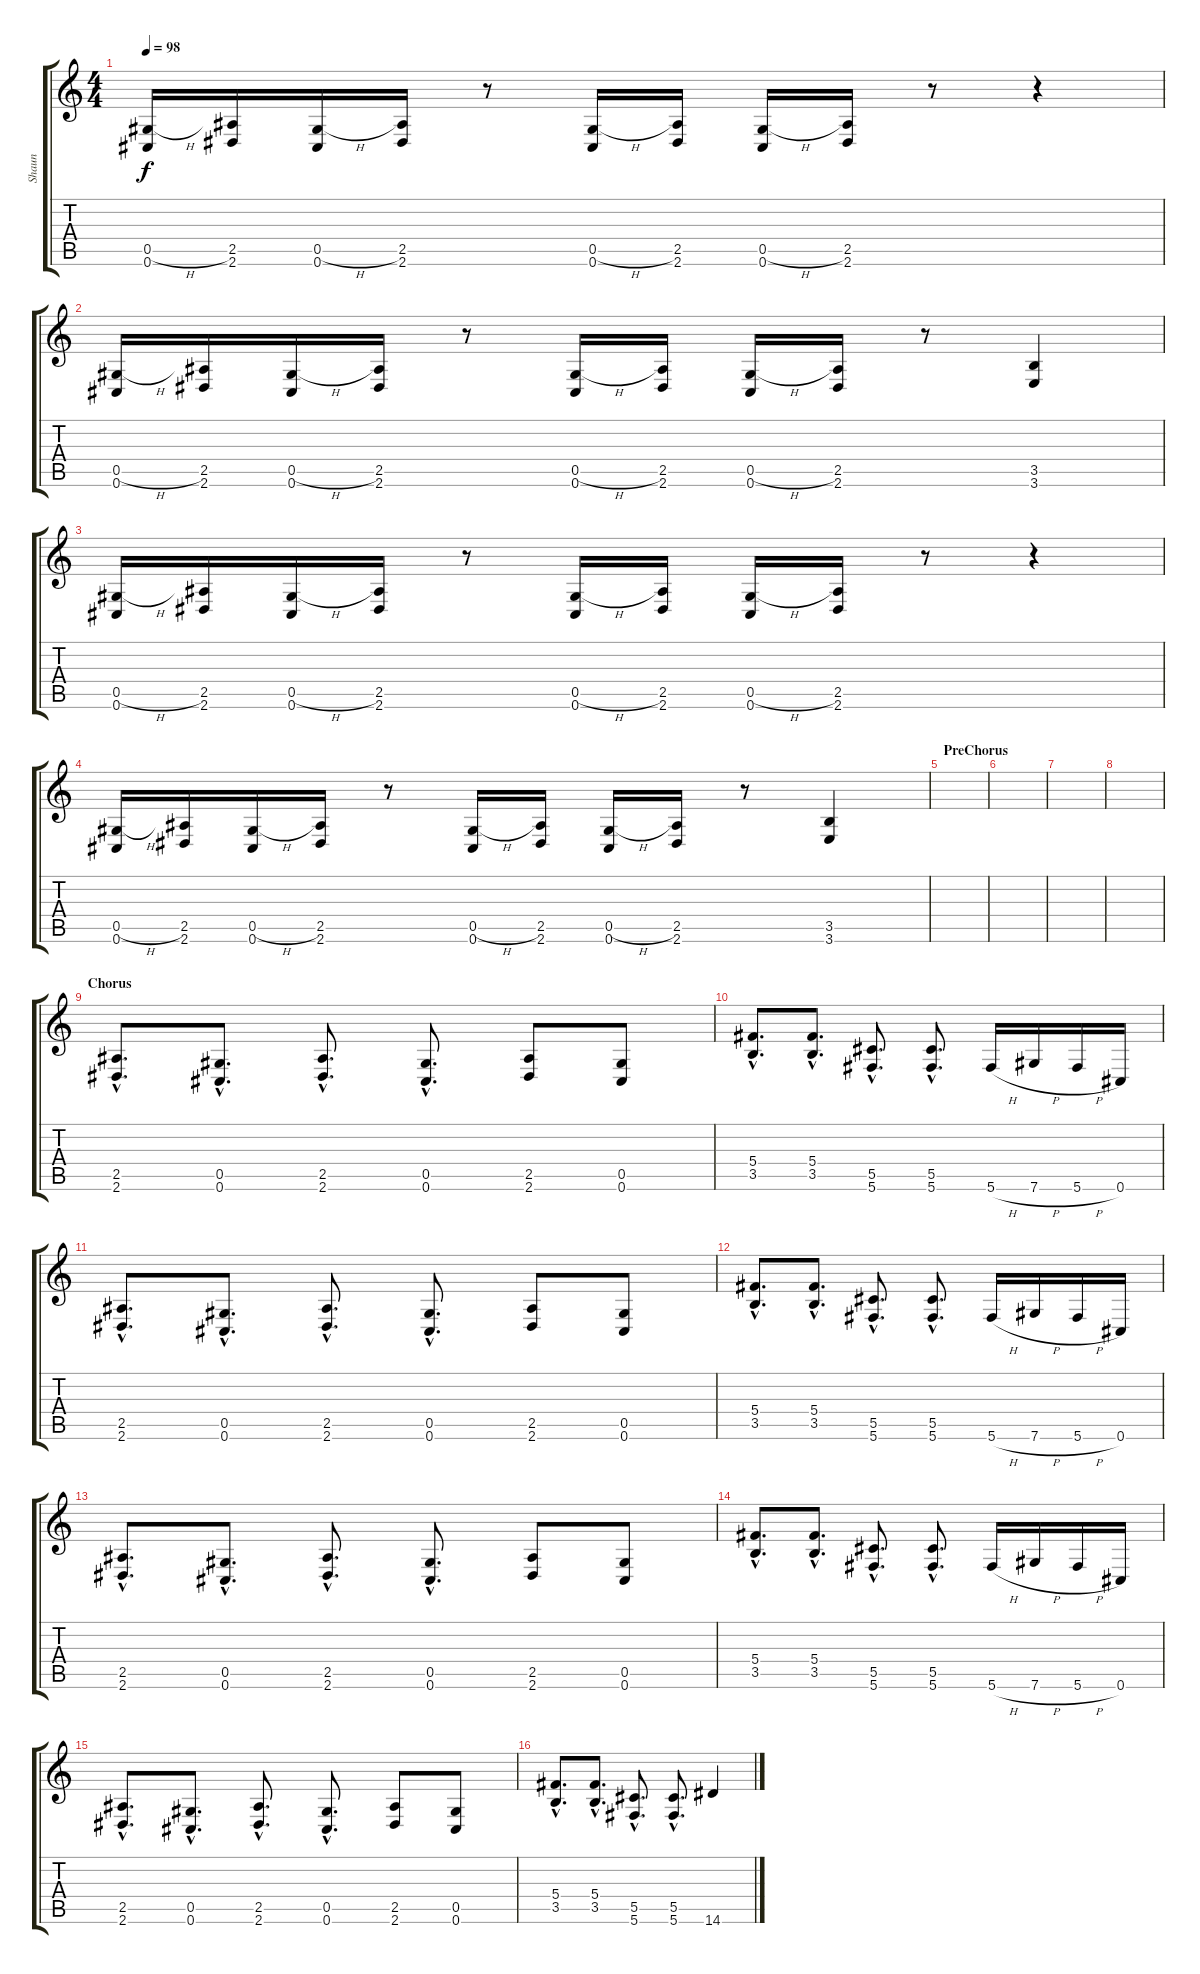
\track ("Shaun" "Shaun") {instrument distortionguitar}
\staff {score tabs}
\tuning (Eb4 Bb3 Gb3 Db3 Ab2 Db2) {hide}
\ts (4 4)
\tempo 98
\clef g2
\ks c
(0.5{h} 0.6).16{dy f} (2.5 2.6).16 (0.5{h} 0.6).16 (2.5 2.6).16 r.8 (0.5{h} 0.6).16 (2.5 2.6).16 (0.5{h} 0.6).16 (2.5 2.6).16 r.8 r.4 |
(0.5{h} 0.6).16 (2.5 2.6).16 (0.5{h} 0.6).16 (2.5 2.6).16 r.8 (0.5{h} 0.6).16 (2.5 2.6).16 (0.5{h} 0.6).16 (2.5 2.6).16 r.8 (3.5 3.6).4 |
(0.5{h} 0.6).16 (2.5 2.6).16 (0.5{h} 0.6).16 (2.5 2.6).16 r.8 (0.5{h} 0.6).16 (2.5 2.6).16 (0.5{h} 0.6).16 (2.5 2.6).16 r.8 r.4 |
(0.5{h} 0.6).16 (2.5 2.6).16 (0.5{h} 0.6).16 (2.5 2.6).16 r.8 (0.5{h} 0.6).16 (2.5 2.6).16 (0.5{h} 0.6).16 (2.5 2.6).16 r.8 (3.5 3.6).4 |
\section ("" "PreChorus")
|
|
|
|
\section ("" "Chorus")
(2.5{hac} 2.6{hac}).8{d} (0.5{hac} 0.6{hac}).8{d} (2.5{hac} 2.6{hac}).8{d} (0.5{hac} 0.6{hac}).8{d} (2.5 2.6).8 (0.5 0.6).8 |
(5.4{hac} 3.5{hac}).8{d} (5.4{hac} 3.5{hac}).8{d} (5.5{hac} 5.6{hac}).8{d} (5.5{hac} 5.6{hac}).8{d} 5.6{h}.16 7.6{h}.16 5.6{h}.16 0.6.16 |
(2.5{hac} 2.6{hac}).8{d} (0.5{hac} 0.6{hac}).8{d} (2.5{hac} 2.6{hac}).8{d} (0.5{hac} 0.6{hac}).8{d} (2.5 2.6).8 (0.5 0.6).8 |
(5.4{hac} 3.5{hac}).8{d} (5.4{hac} 3.5{hac}).8{d} (5.5{hac} 5.6{hac}).8{d} (5.5{hac} 5.6{hac}).8{d} 5.6{h}.16 7.6{h}.16 5.6{h}.16 0.6.16 |
(2.5{hac} 2.6{hac}).8{d} (0.5{hac} 0.6{hac}).8{d} (2.5{hac} 2.6{hac}).8{d} (0.5{hac} 0.6{hac}).8{d} (2.5 2.6).8 (0.5 0.6).8 |
(5.4{hac} 3.5{hac}).8{d} (5.4{hac} 3.5{hac}).8{d} (5.5{hac} 5.6{hac}).8{d} (5.5{hac} 5.6{hac}).8{d} 5.6{h}.16 7.6{h}.16 5.6{h}.16 0.6.16 |
(2.5{hac} 2.6{hac}).8{d} (0.5{hac} 0.6{hac}).8{d} (2.5{hac} 2.6{hac}).8{d} (0.5{hac} 0.6{hac}).8{d} (2.5 2.6).8 (0.5 0.6).8 |
(5.4{hac} 3.5{hac}).8{d} (5.4{hac} 3.5{hac}).8{d} (5.5{hac} 5.6{hac}).8{d} (5.5{hac} 5.6{hac}).8{d} 14.6{ss}.4
